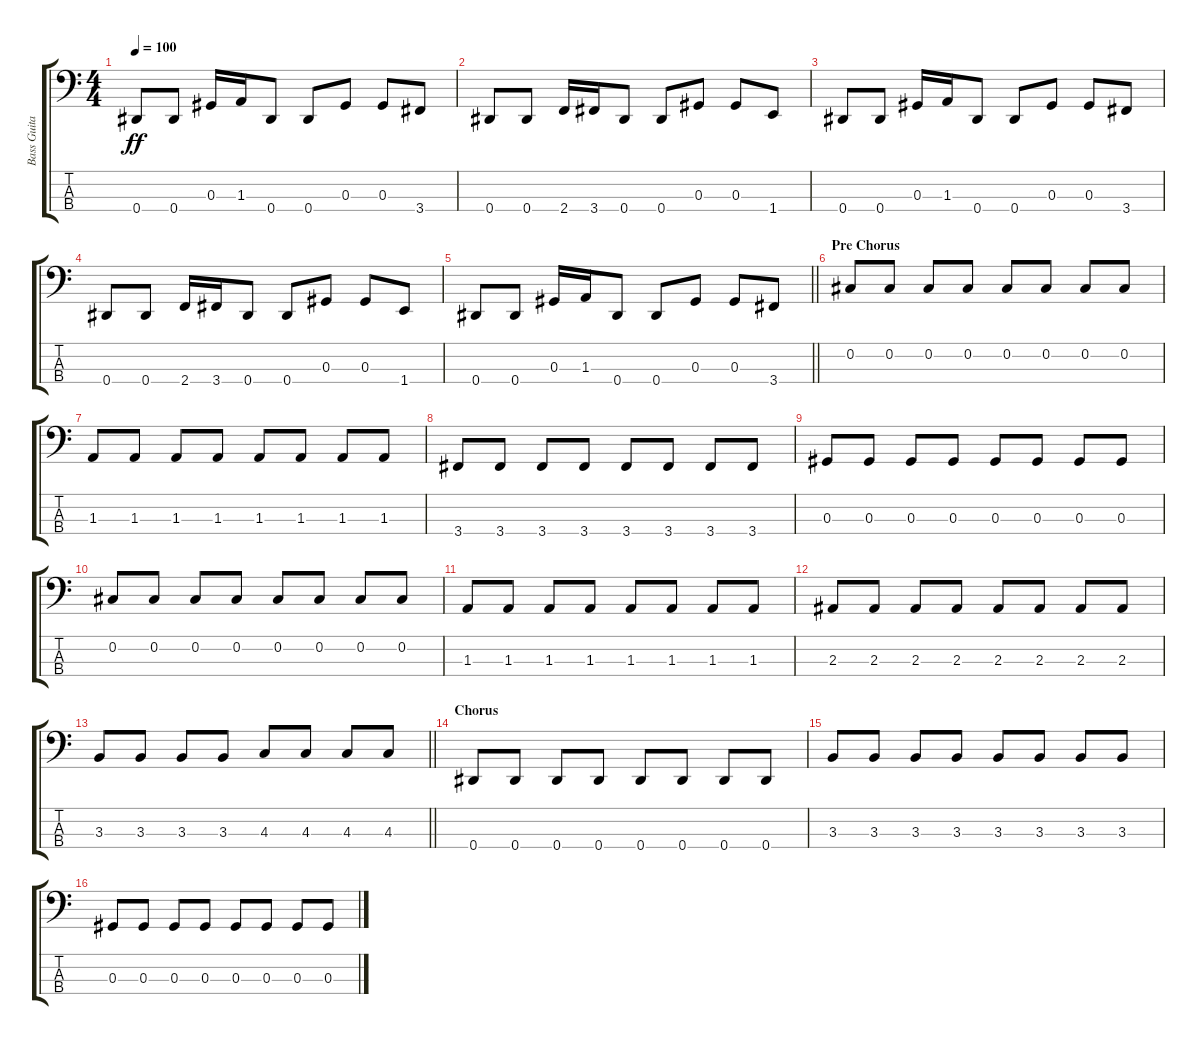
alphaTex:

\track ("Bass Guitar" "Bass Guita") {instrument electricbassfinger}
\staff {score tabs}
\tuning (Gb2 Db2 Ab1 Eb1) {hide}
\ts (4 4)
\tempo 100
\clef f4
\ks c
0.4.8{dy ff} 0.4.8 0.3.16 1.3.16 0.4.8 0.4.8 0.3.8 0.3.8 3.4.8 |
0.4.8 0.4.8 2.4.16 3.4.16 0.4.8 0.4.8 0.3.8 0.3.8 1.4.8 |
0.4.8 0.4.8 0.3.16 1.3.16 0.4.8 0.4.8 0.3.8 0.3.8 3.4.8 |
0.4.8 0.4.8 2.4.16 3.4.16 0.4.8 0.4.8 0.3.8 0.3.8 1.4.8 |
\barLineRight lightlight
0.4.8 0.4.8 0.3.16 1.3.16 0.4.8 0.4.8 0.3.8 0.3.8 3.4.8 |
\section ("" "Pre Chorus")
0.2.8 0.2.8 0.2.8 0.2.8 0.2.8 0.2.8 0.2.8 0.2.8 |
1.3.8 1.3.8 1.3.8 1.3.8 1.3.8 1.3.8 1.3.8 1.3.8 |
3.4.8 3.4.8 3.4.8 3.4.8 3.4.8 3.4.8 3.4.8 3.4.8 |
0.3.8 0.3.8 0.3.8 0.3.8 0.3.8 0.3.8 0.3.8 0.3.8 |
0.2.8 0.2.8 0.2.8 0.2.8 0.2.8 0.2.8 0.2.8 0.2.8 |
1.3.8 1.3.8 1.3.8 1.3.8 1.3.8 1.3.8 1.3.8 1.3.8 |
2.3.8 2.3.8 2.3.8 2.3.8 2.3.8 2.3.8 2.3.8 2.3.8 |
\barLineRight lightlight
3.3.8 3.3.8 3.3.8 3.3.8 4.3.8 4.3.8 4.3.8 4.3.8 |
\section ("" "Chorus")
0.4.8 0.4.8 0.4.8 0.4.8 0.4.8 0.4.8 0.4.8 0.4.8 |
3.3.8 3.3.8 3.3.8 3.3.8 3.3.8 3.3.8 3.3.8 3.3.8 |
0.3.8 0.3.8 0.3.8 0.3.8 0.3.8 0.3.8 0.3.8 0.3.8
